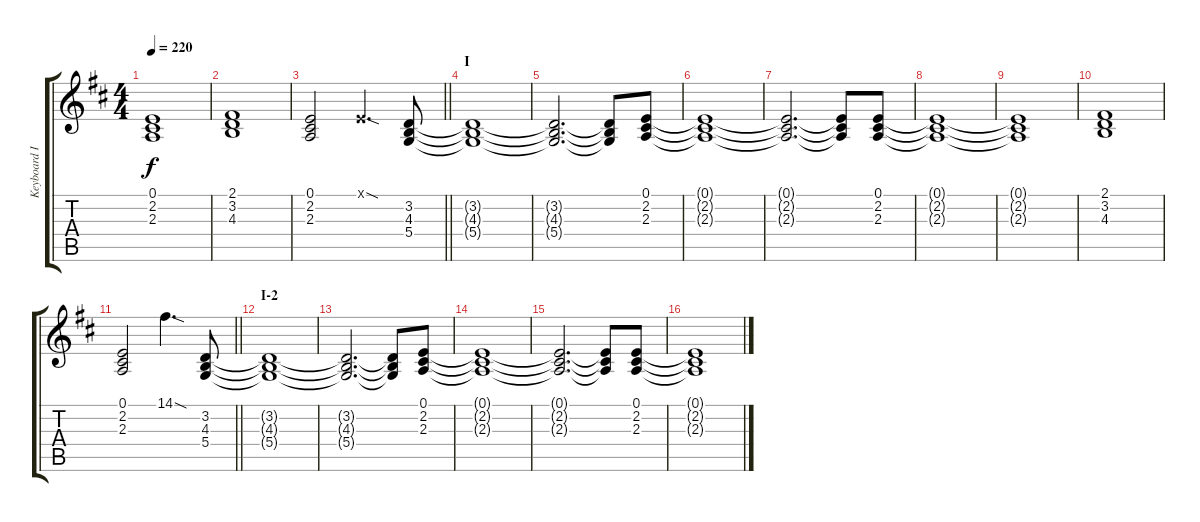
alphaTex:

\track ("Keyboard I" "Keyboard I") {instrument drawbarorgan}
\staff {score tabs}
\tuning (E4 B3 G3 D3 A2 E2) {hide}
\ts (4 4)
\tempo 220
\clef g2
\ks d
(0.1{t} 2.2{t} 2.3{t}).1{dy f} |
(2.1 3.2 4.3).1 |
\barLineRight lightlight
(0.1 2.2 2.3).2 0.1{sod x}.4{d} (3.2 4.3 5.4).8 |
\section ("" "I")
(3.2{t} 4.3{t} 5.4{t}).1 |
(3.2{t} 4.3{t} 5.4{t}).2{d} (3.2{t} 4.3{t} 5.4{t}).8 (0.1 2.2 2.3).8 |
(0.1{t} 2.2{t} 2.3{t}).1 |
(0.1{t} 2.2{t} 2.3{t}).2{d} (0.1{t} 2.2{t} 2.3{t}).8 (0.1 2.2 2.3).8 |
(0.1{t} 2.2{t} 2.3{t}).1 |
(0.1{t} 2.2{t} 2.3{t}).1 |
(2.1 3.2 4.3).1 |
\barLineRight lightlight
(0.1 2.2 2.3).2 14.1{sod}.4{d} (3.2 4.3 5.4).8 |
\section ("" "I-2")
(3.2{t} 4.3{t} 5.4{t}).1 |
(3.2{t} 4.3{t} 5.4{t}).2{d} (3.2{t} 4.3{t} 5.4{t}).8 (0.1 2.2 2.3).8 |
(0.1{t} 2.2{t} 2.3{t}).1 |
(0.1{t} 2.2{t} 2.3{t}).2{d} (0.1{t} 2.2{t} 2.3{t}).8 (0.1 2.2 2.3).8 |
(0.1{t} 2.2{t} 2.3{t}).1
